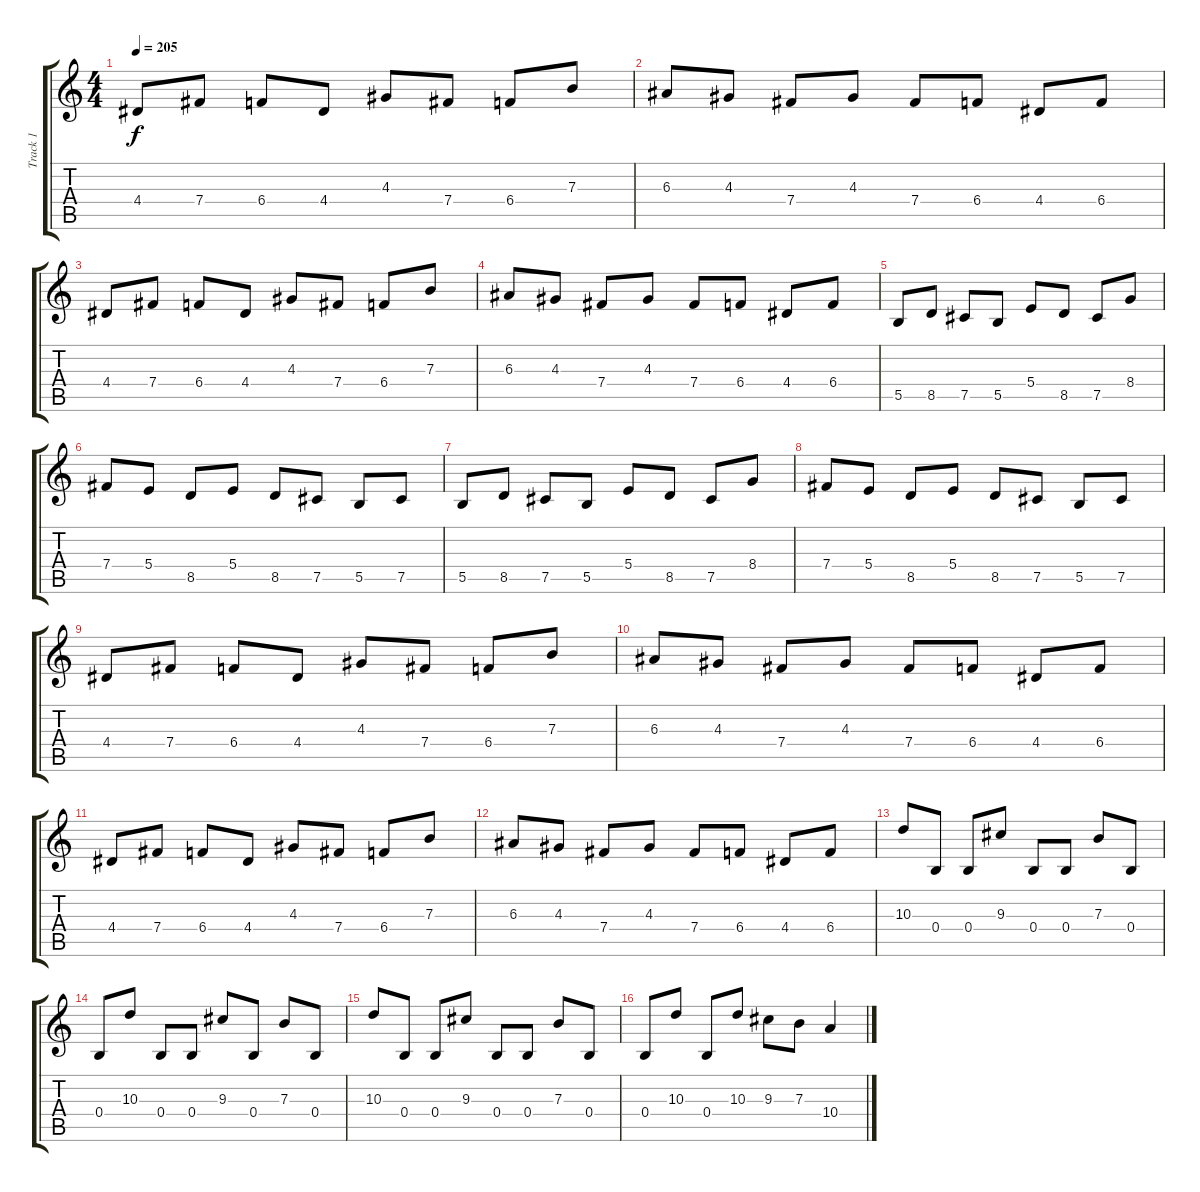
\track ("Track 1" "Track 1") {instrument distortionguitar}
\staff {score tabs}
\tuning (Db4 Ab3 E3 B2 Gb2 B1) {hide}
\ts (4 4)
\tempo 205
\clef g2
\ks c
4.4.8{dy f} 7.4.8 6.4.8 4.4.8 4.3.8 7.4.8 6.4.8 7.3.8 |
6.3.8 4.3.8 7.4.8 4.3.8 7.4.8 6.4.8 4.4.8 6.4.8 |
4.4.8 7.4.8 6.4.8 4.4.8 4.3.8 7.4.8 6.4.8 7.3.8 |
6.3.8 4.3.8 7.4.8 4.3.8 7.4.8 6.4.8 4.4.8 6.4.8 |
5.5.8 8.5.8 7.5.8 5.5.8 5.4.8 8.5.8 7.5.8 8.4.8 |
7.4.8 5.4.8 8.5.8 5.4.8 8.5.8 7.5.8 5.5.8 7.5.8 |
5.5.8 8.5.8 7.5.8 5.5.8 5.4.8 8.5.8 7.5.8 8.4.8 |
7.4.8 5.4.8 8.5.8 5.4.8 8.5.8 7.5.8 5.5.8 7.5.8 |
4.4.8 7.4.8 6.4.8 4.4.8 4.3.8 7.4.8 6.4.8 7.3.8 |
6.3.8 4.3.8 7.4.8 4.3.8 7.4.8 6.4.8 4.4.8 6.4.8 |
4.4.8 7.4.8 6.4.8 4.4.8 4.3.8 7.4.8 6.4.8 7.3.8 |
6.3.8 4.3.8 7.4.8 4.3.8 7.4.8 6.4.8 4.4.8 6.4.8 |
10.3.8 0.4.8 0.4.8 9.3.8 0.4.8 0.4.8 7.3.8 0.4.8 |
0.4.8 10.3.8 0.4.8 0.4.8 9.3.8 0.4.8 7.3.8 0.4.8 |
10.3.8 0.4.8 0.4.8 9.3.8 0.4.8 0.4.8 7.3.8 0.4.8 |
0.4.8 10.3.8 0.4.8 10.3.8 9.3.8 7.3.8 10.4.4
